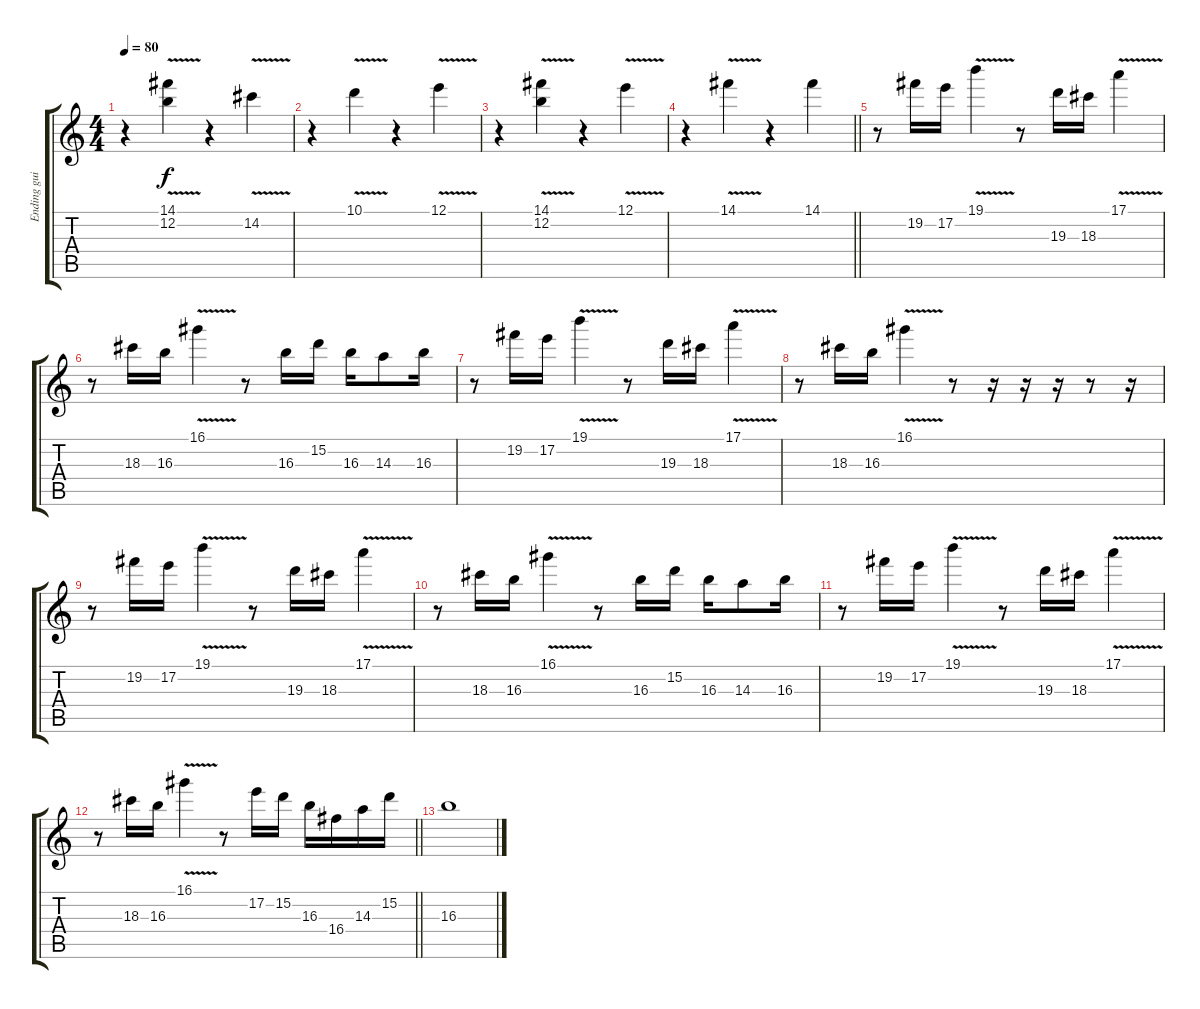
\track ("Ending guitar" "Ending gui") {instrument distortionguitar}
\staff {score tabs}
\tuning (E4 B3 G3 D3 A2 E2) {hide}
\ts (4 4)
\tempo 80
\clef g2
\ks c
r.4{dy f} (14.1{v} 12.2{v}).4 r.4 14.2{v}.4 |
r.4 10.1{v}.4 r.4 12.1{v}.4 |
r.4 (14.1{v} 12.2{v}).4 r.4 12.1{v}.4 |
\barLineRight lightlight
r.4 14.1{v}.4 r.4 14.1.4 |
r.8 19.2.16 17.2.16 19.1{v}.4 r.8 19.3.16 18.3.16 17.1{v}.4 |
r.8 18.3.16 16.3.16 16.1{v}.4 r.8 16.3.16 15.2.16 16.3.16 14.3.8 16.3.16 |
r.8 19.2.16 17.2.16 19.1{v}.4 r.8 19.3.16 18.3.16 17.1{v}.4 |
r.8 18.3.16 16.3.16 16.1{v}.4 r.8 r.16 r.16 r.16 r.8 r.16 |
r.8 19.2.16 17.2.16 19.1{v}.4 r.8 19.3.16 18.3.16 17.1{v}.4 |
r.8 18.3.16 16.3.16 16.1{v}.4 r.8 16.3.16 15.2.16 16.3.16 14.3.8 16.3.16 |
r.8 19.2.16 17.2.16 19.1{v}.4 r.8 19.3.16 18.3.16 17.1{v}.4 |
\barLineRight lightlight
r.8 18.3.16 16.3.16 16.1{v}.4 r.8 17.2.16 15.2.16 16.3.16 16.4.16 14.3.16 15.2.16 |
16.3.1
